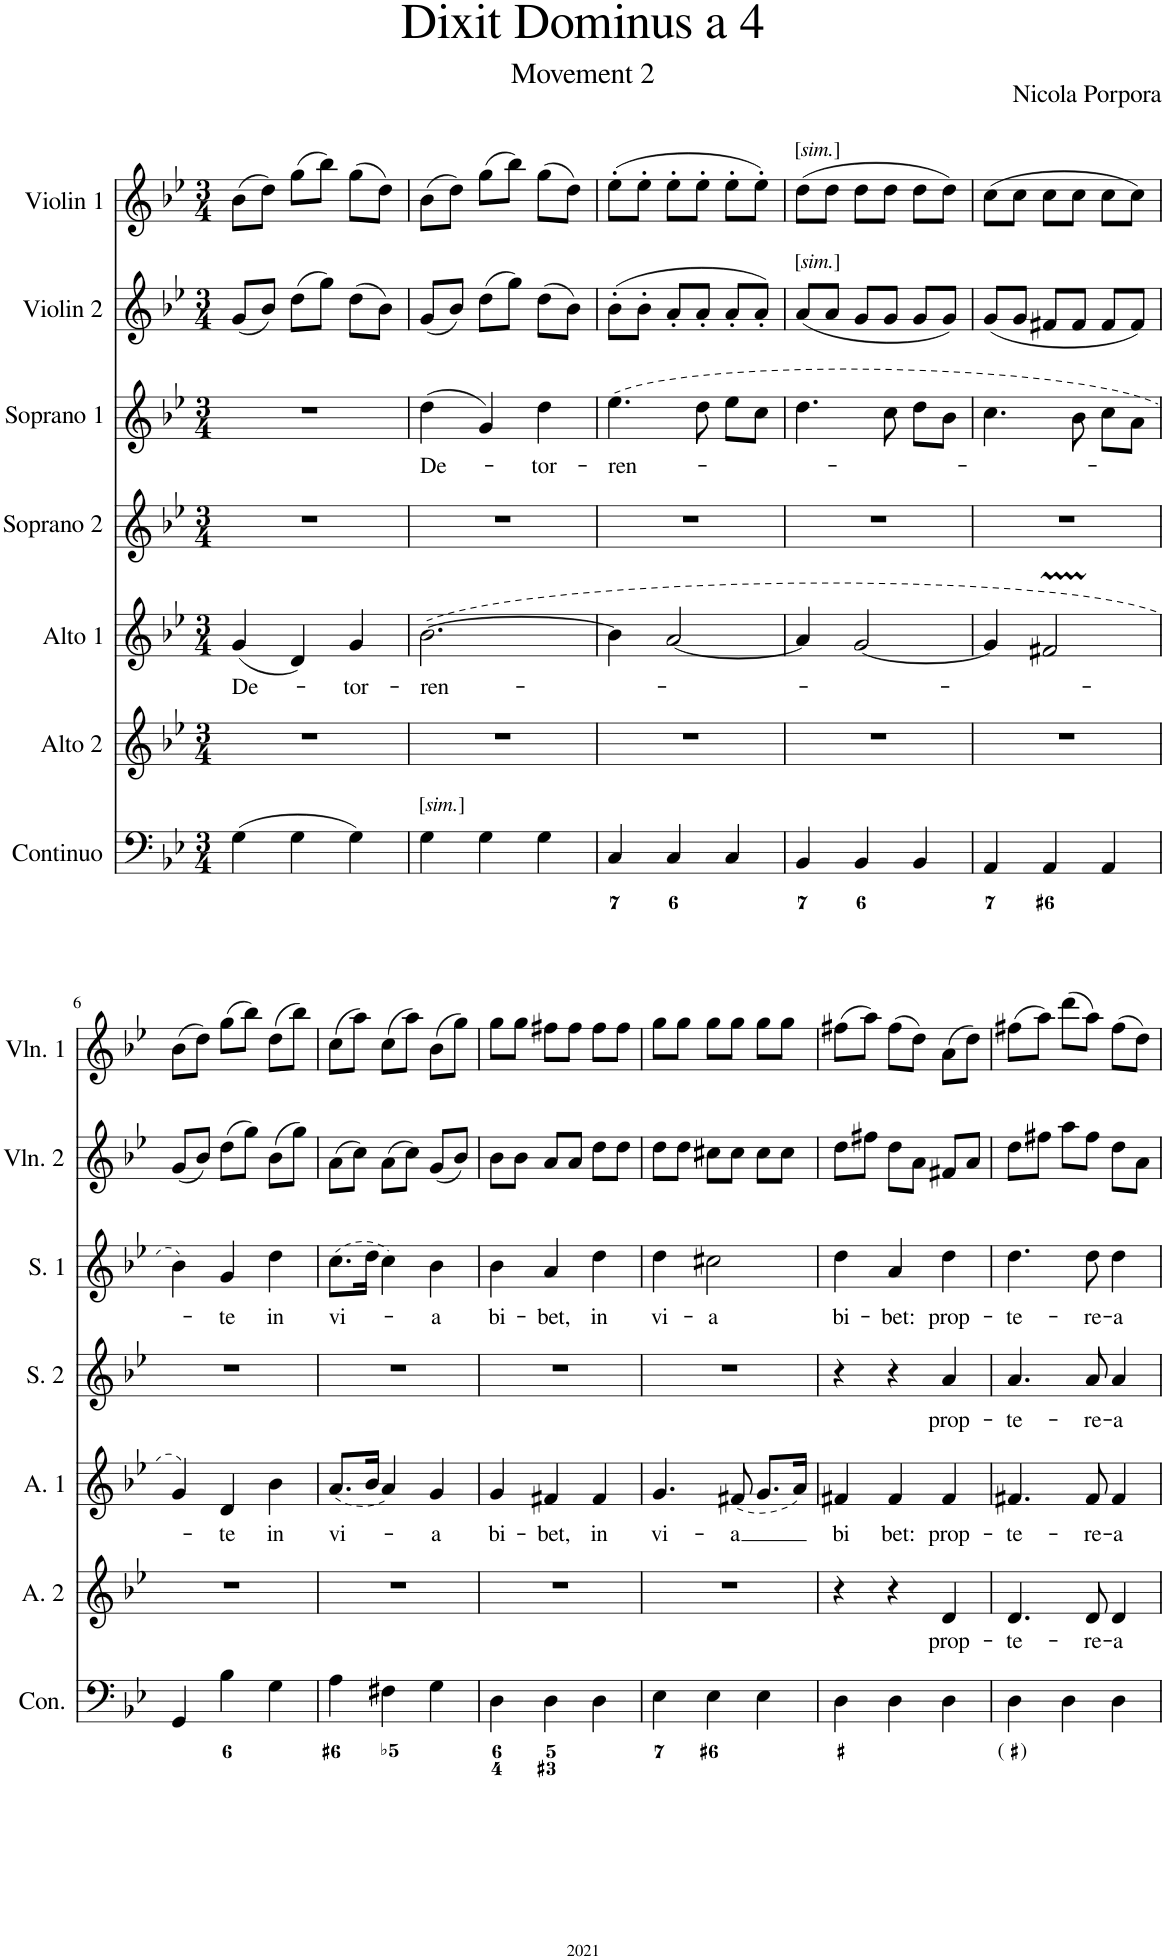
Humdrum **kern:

**kern	**kern	**kern	**text	**kern	**text	**kern	**text	**kern	**text	**kern	**kern
*part8	*part7	*part6	*part6	*part5	*part5	*part4	*part4	*part3	*part3	*part2	*part1
*staff8	*staff7	*staff6	*staff6	*staff5	*staff5	*staff4	*staff4	*staff3	*staff3	*staff2	*staff1
*I"Continuo	*I"Continuo	*I"Alto 2	*	*I"Alto 1	*	*I"Soprano 2	*	*I"Soprano 1	*	*I"Violin 2	*I"Violin 1
*I'Con.	*I'Con.	*I'A. 2	*	*I'A. 1	*	*I'S. 2	*	*I'S. 1	*	*I'Vln. 2	*I'Vln. 1
*stria5	*	*	*	*	*	*	*	*	*	*	*
*clefF4	*clefF4	*clefG2	*	*clefG2	*	*clefG2	*	*clefG2	*	*clefG2	*clefG2
*k[b-e-]	*k[b-e-]	*k[b-e-]	*	*k[b-e-]	*	*k[b-e-]	*	*k[b-e-]	*	*k[b-e-]	*k[b-e-]
*M3/4	*M3/4	*M3/4	*	*M3/4	*	*M3/4	*	*M3/4	*	*M3/4	*M3/4
=1	=1	=1	=1	=1	=1	=1	=1	=1	=1	=1	=1
!	!	!	!	!	!LO:LY:b	!	!	!	!	!	!
4G	(4G\	2.r	.	(4g/	De-	2.r	.	2.r	.	(8g/L	(8b-\L
.	.	.	.	.	.	.	.	.	.	8b-/J)	8dd\J)
4G	4G\	.	.	4d/)	.	.	.	.	.	(8dd\L	(8gg\L
.	.	.	.	.	.	.	.	.	.	8gg\J)	8bb-\J)
!	!	!	!	!	!LO:LY:b	!	!	!	!	!	!
4G	4G\)	.	.	4g/	-tor-	.	.	.	.	(8dd\L	(8gg\L
.	.	.	.	.	.	.	.	.	.	8b-\J)	8dd\J)
=2	=2	=2	=2	=2	=2	=2	=2	=2	=2	=2	=2
!	!LO:TX:a:t=[	!	!	!	!	!	!	!	!	!	!
!	!LO:TX:a:i:t=sim.	!	!	!	!	!	!	!	!	!	!
!	!LO:TX:a:t=]	!	!	!	!	!	!	!	!	!	!
!LO:TX:a:t=[	!	!	!	!	!	!	!	!	!	!	!
!LO:TX:a:i:t=sim.	!	!	!	!	!	!	!	!	!	!	!
!LO:TX:a:t=]	!	!	!	!	!	!	!	!	!	!	!
!	!	!	!	!	!LO:LY:b	!	!	!	!LO:LY:b	!	!
4G	4G\	2.r	.	([2.b-\	-ren-	2.r	.	(4dd\	De-	(8g/L	(8b-\L
.	.	.	.	.	.	.	.	.	.	8b-/J)	8dd\J)
4G	4G\	.	.	.	.	.	.	4g/)	.	(8dd\L	(8gg\L
.	.	.	.	.	.	.	.	.	.	8gg\J)	8bb-\J)
!	!	!	!	!	!	!	!	!	!LO:LY:b	!	!
4G	4G\	.	.	.	.	.	.	4dd\	-tor-	(8dd\L	(8gg\L
.	.	.	.	.	.	.	.	.	.	8b-\J)	8dd\J)
=3	=3	=3	=3	=3	=3	=3	=3	=3	=3	=3	=3
!	!	!	!	!	!	!	!	!	!LO:LY:b	!	!
4C	4C/	2.r	.	4b-\]	.	2.r	.	(4.ee-\	-ren-	(8b-'\L	(8ee-'\L
.	.	.	.	.	.	.	.	.	.	8b-'\J	8ee-'\J
4C	4C/	.	.	[2a/	.	.	.	.	.	8a'/L	8ee-'\L
.	.	.	.	.	.	.	.	8dd\	.	8a'/J	8ee-'\J
4C	4C/	.	.	.	.	.	.	8ee-\L	.	8a'/L	8ee-'\L
.	.	.	.	.	.	.	.	8cc\J	.	8a'/J)	8ee-'\J)
=4	=4	=4	=4	=4	=4	=4	=4	=4	=4	=4	=4
!	!	!	!	!	!	!	!	!	!	!	!LO:TX:a:t=[
!	!	!	!	!	!	!	!	!	!	!	!LO:TX:a:i:t=sim.
!	!	!	!	!	!	!	!	!	!	!	!LO:TX:a:t=]
!	!	!	!	!	!	!	!	!	!	!LO:TX:a:t=[	!
!	!	!	!	!	!	!	!	!	!	!LO:TX:a:i:t=sim.	!
!	!	!	!	!	!	!	!	!	!	!LO:TX:a:t=]	!
4BB-	4BB-/	2.r	.	4a/]	.	2.r	.	4.dd\	.	(8a/L	(8dd\L
.	.	.	.	.	.	.	.	.	.	8a/J	8dd\J
4BB-	4BB-/	.	.	[2g/	.	.	.	.	.	8g/L	8dd\L
.	.	.	.	.	.	.	.	8cc\	.	8g/J	8dd\J
4BB-	4BB-/	.	.	.	.	.	.	8dd\L	.	8g/L	8dd\L
.	.	.	.	.	.	.	.	8b-\J	.	8g/J)	8dd\J)
=5	=5	=5	=5	=5	=5	=5	=5	=5	=5	=5	=5
4AA	4AA/	2.r	.	4g/]	.	2.r	.	4.cc\	.	(8g/L	(8cc\L
.	.	.	.	.	.	.	.	.	.	8g/J	8cc\J
4AA	4AA/	.	.	2f#X/	.	.	.	.	.	8f#X/L	8cc\L
.	.	.	.	.	.	.	.	8b-\	.	8f#/J	8cc\J
4AA	4AA/	.	.	.	.	.	.	8cc\L	.	8f#/L	8cc\L
.	.	.	.	.	.	.	.	8a\J	.	8f#/J)	8cc\J)
!!LO:LB:g=z
=6	=6	=6	=6	=6	=6	=6	=6	=6	=6	=6	=6
4GG	4GG/	2.r	.	4g/)	.	2.r	.	4b-\)	.	(8g/L	(8b-\L
.	.	.	.	.	.	.	.	.	.	8b-/J)	8dd\J)
!	!	!	!	!	!LO:LY:b	!	!	!	!LO:LY:b	!	!
4B-	4B-\	.	.	4d/	-te	.	.	4g/	-te	(8dd\L	(8gg\L
.	.	.	.	.	.	.	.	.	.	8gg\J)	8bb-\J)
!	!	!	!	!	!LO:LY:b	!	!	!	!LO:LY:b	!	!
4G	4G\	.	.	4b-\	in	.	.	4dd\	in	(8b-\L	(8dd\L
.	.	.	.	.	.	.	.	.	.	8gg\J)	8bb-\J)
=7	=7	=7	=7	=7	=7	=7	=7	=7	=7	=7	=7
!	!	!	!	!	!LO:LY:b	!	!	!	!LO:LY:b	!	!
4A	4A\	2.r	.	(8.a/L	vi-	2.r	.	(8.cc\L	vi-	(8a\L	(8cc\L
.	.	.	.	.	.	.	.	.	.	8cc\J)	8aa\J)
.	.	.	.	16b-/Jk	.	.	.	16dd\Jk	.	.	.
4F#X	4F#X\	.	.	4a/)	.	.	.	4cc\)	.	(8a\L	(8cc\L
.	.	.	.	.	.	.	.	.	.	8cc\J)	8aa\J)
!	!	!	!	!	!LO:LY:b	!	!	!	!LO:LY:b	!	!
4G	4G\	.	.	4g/	-a	.	.	4b-\	-a	(8g/L	(8b-\L
.	.	.	.	.	.	.	.	.	.	8b-/J)	8gg\J)
=8	=8	=8	=8	=8	=8	=8	=8	=8	=8	=8	=8
!	!	!	!	!	!LO:LY:b	!	!	!	!LO:LY:b	!	!
4D	4D\	2.r	.	4g/	bi-	2.r	.	4b-\	bi-	8b-\L	8gg\L
.	.	.	.	.	.	.	.	.	.	8b-\J	8gg\J
!	!	!	!	!	!LO:LY:b	!	!	!	!LO:LY:b	!	!
4D	4D\	.	.	4f#X/	-bet,	.	.	4a/	-bet,	8a/L	8ff#X\L
.	.	.	.	.	.	.	.	.	.	8a/J	8ff#\J
!	!	!	!	!	!LO:LY:b	!	!	!	!LO:LY:b	!	!
4D	4D\	.	.	4f#/	in	.	.	4dd\	in	8dd\L	8ff#\L
.	.	.	.	.	.	.	.	.	.	8dd\J	8ff#\J
=9	=9	=9	=9	=9	=9	=9	=9	=9	=9	=9	=9
!	!	!	!	!	!LO:LY:b	!	!	!	!LO:LY:b	!	!
4E-	4E-\	2.r	.	4.g/	vi-	2.r	.	4dd\	vi-	8dd\L	8gg\L
.	.	.	.	.	.	.	.	.	.	8dd\J	8gg\J
!	!	!	!	!	!	!	!	!	!LO:LY:b	!	!
4E-	4E-\	.	.	.	.	.	.	2cc#X\	-a	8cc#X\L	8gg\L
!	!	!	!	!	!LO:LY:b	!	!	!	!	!	!
.	.	.	.	(8f#X/	a	.	.	.	.	8cc#\J	8gg\J
4E-	4E-\	.	.	8.g/L	.	.	.	.	.	8cc#\L	8gg\L
.	.	.	.	.	.	.	.	.	.	8cc#\J	8gg\J
.	.	.	.	16a/Jk)	.	.	.	.	.	.	.
=10	=10	=10	=10	=10	=10	=10	=10	=10	=10	=10	=10
!	!	!	!	!	!LO:LY:b	!	!	!	!LO:LY:b	!	!
4D	4D\	4r	.	4f#X/	bi	4r	.	4dd\	bi-	8dd\L	(8ff#X\L
.	.	.	.	.	.	.	.	.	.	8ff#X\J	8aa\J)
!	!	!	!	!	!LO:LY:b	!	!	!	!LO:LY:b	!	!
4D	4D\	4r	.	4f#/	bet:	4r	.	4a/	-bet:	8dd\L	(8ff#\L
.	.	.	.	.	.	.	.	.	.	8a\J	8dd\J)
!	!	!	!LO:LY:b	!	!LO:LY:b	!	!LO:LY:b	!	!LO:LY:b	!	!
4D	4D\	4d/	prop-	4f#/	prop-	4a/	prop-	4dd\	prop-	8f#X/L	(8a\L
.	.	.	.	.	.	.	.	.	.	8a/J	8dd\J)
=11	=11	=11	=11	=11	=11	=11	=11	=11	=11	=11	=11
!	!LO:TX:b:t=(   )	!	!	!	!	!	!	!	!	!	!
!LO:TX:b:t=(   )	!	!	!	!	!	!	!	!	!	!	!
!	!	!	!LO:LY:b	!	!LO:LY:b	!	!LO:LY:b	!	!LO:LY:b	!	!
4D	4D\	4.d/	-te-	4.f#X/	-te-	4.a/	-te-	4.dd\	-te-	8dd\L	(8ff#X\L
.	.	.	.	.	.	.	.	.	.	8ff#X\J	8aa\J)
4D	4D\	.	.	.	.	.	.	.	.	8aa\L	(8ddd\L
!	!	!	!LO:LY:b	!	!LO:LY:b	!	!LO:LY:b	!	!LO:LY:b	!	!
.	.	8d/	-re-	8f#/	-re-	8a/	-re-	8dd\	-re-	8ff#\J	8aa\J)
!	!	!	!LO:LY:b	!	!LO:LY:b	!	!LO:LY:b	!	!LO:LY:b	!	!
4D	4D\	4d/	-a	4f#/	-a	4a/	-a	4dd\	-a	8dd\L	(8ff#\L
.	.	.	.	.	.	.	.	.	.	8a\J	8dd\J)
=	=	=	=	=	=	=	=	=	=	=	=
*-	*-	*-	*-	*-	*-	*-	*-	*-	*-	*-	*-
